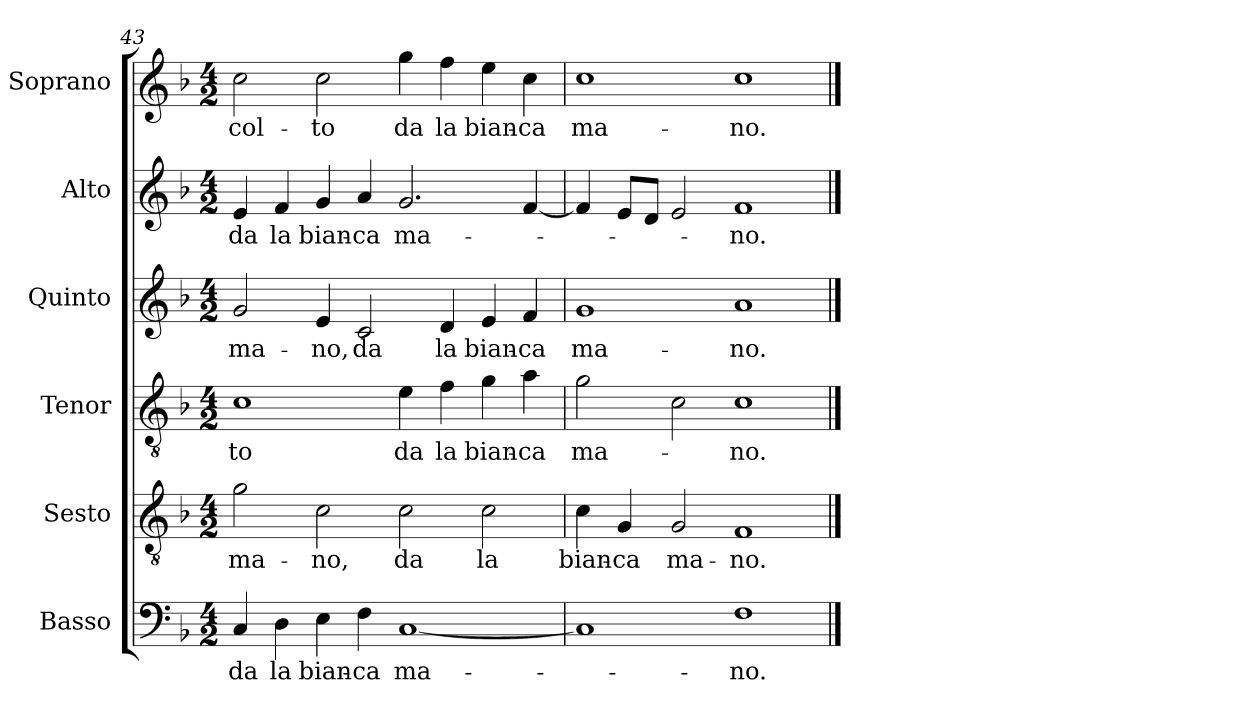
**kern	**text	**kern	**text	**kern	**text	**kern	**text	**kern	**text	**kern	**text
*part6	*part6	*part5	*part5	*part4	*part4	*part3	*part3	*part2	*part2	*part1	*part1
*staff6	*staff6	*staff5	*staff5	*staff4	*staff4	*staff3	*staff3	*staff2	*staff2	*staff1	*staff1
*I"Basso	*	*I"Sesto	*	*I"Tenor	*	*I"Quinto	*	*I"Alto	*	*I"Soprano	*
*	*	*I'T.	*	*I'T.	*	*	*	*I'A.	*	*I'Sop.	*
*clefF4	*	*clefGv2	*	*clefGv2	*	*clefG2	*	*clefG2	*	*clefG2	*
*	*	*ITrd7c12	*	*ITrd7c12	*	*	*	*	*	*	*
*k[b-]	*	*k[b-]	*	*k[b-]	*	*k[b-]	*	*k[b-]	*	*k[b-]	*
*F:	*	*F:	*	*F:	*	*F:	*	*F:	*	*F:	*
*M4/2	*	*M4/2	*	*M4/2	*	*M4/2	*	*M4/2	*	*M4/2	*
=43	=43	=43	=43	=43	=43	=43	=43	=43	=43	=43	=43
!	!LO:LY:b:color=#000000	!	!	!	!	!	!	!	!	!	!
!	!	!	!LO:LY:b:color=#000000	!	!	!	!	!	!	!	!
!	!	!	!	!	!LO:LY:b:color=#000000	!	!	!	!	!	!
!	!	!	!	!	!	!	!LO:LY:b:color=#000000	!	!	!	!
!	!	!	!	!	!	!	!	!	!LO:LY:b:color=#000000	!	!
!	!	!	!	!	!	!	!	!	!	!	!LO:LY:b:color=#000000
4Ci/	da	2Gi\	ma-	1Ci	-to	2gi/	ma-	4ei/	da	2cci\	col-
!	!LO:LY:b:color=#000000	!	!	!	!	!	!	!	!	!	!
!	!	!	!	!	!	!	!	!	!LO:LY:b:color=#000000	!	!
4Di\	la	.	.	.	.	.	.	4fi/	la	.	.
!	!LO:LY:b:color=#000000	!	!	!	!	!	!	!	!	!	!
!	!	!	!LO:LY:b:color=#000000	!	!	!	!	!	!	!	!
!	!	!	!	!	!	!	!LO:LY:b:color=#000000	!	!	!	!
!	!	!	!	!	!	!	!	!	!LO:LY:b:color=#000000	!	!
!	!	!	!	!	!	!	!	!	!	!	!LO:LY:b:color=#000000
4Ei\	bian-	2Ci\	-no,	.	.	4ei/	-no,	4gi/	bian-	2cci\	-to
!	!LO:LY:b:color=#000000	!	!	!	!	!	!	!	!	!	!
!	!	!	!	!	!	!	!LO:LY:b:color=#000000	!	!	!	!
!	!	!	!	!	!	!	!	!	!LO:LY:b:color=#000000	!	!
4Fi\	-ca	.	.	.	.	2ci/	da	4ai/	-ca	.	.
!	!LO:LY:b:color=#000000	!	!	!	!	!	!	!	!	!	!
!	!	!	!LO:LY:b:color=#000000	!	!	!	!	!	!	!	!
!	!	!	!	!	!LO:LY:b:color=#000000	!	!	!	!	!	!
!	!	!	!	!	!	!	!	!	!LO:LY:b:color=#000000	!	!
!	!	!	!	!	!	!	!	!	!	!	!LO:LY:b:color=#000000
[1Ci	ma-	2Ci\	da	4Ei\	da	.	.	2.gi/	ma-	4ggi\	da
!	!	!	!	!	!LO:LY:b:color=#000000	!	!	!	!	!	!
!	!	!	!	!	!	!	!LO:LY:b:color=#000000	!	!	!	!
!	!	!	!	!	!	!	!	!	!	!	!LO:LY:b:color=#000000
.	.	.	.	4Fi\	la	4di/	la	.	.	4ffi\	la
!	!	!	!LO:LY:b:color=#000000	!	!	!	!	!	!	!	!
!	!	!	!	!	!LO:LY:b:color=#000000	!	!	!	!	!	!
!	!	!	!	!	!	!	!LO:LY:b:color=#000000	!	!	!	!
!	!	!	!	!	!	!	!	!	!	!	!LO:LY:b:color=#000000
.	.	2Ci\	la	4Gi\	bian-	4ei/	bian-	.	.	4eei\	bian-
!	!	!	!	!	!LO:LY:b:color=#000000	!	!	!	!	!	!
!	!	!	!	!	!	!	!LO:LY:b:color=#000000	!	!	!	!
!	!	!	!	!	!	!	!	!	!	!	!LO:LY:b:color=#000000
.	.	.	.	4Ai\	-ca	4fi/	-ca	[4fi/	.	4cci\	-ca
=44	=44	=44	=44	=44	=44	=44	=44	=44	=44	=44	=44
!	!	!	!LO:LY:b:color=#000000	!	!	!	!	!	!	!	!
!	!	!	!	!	!LO:LY:b:color=#000000	!	!	!	!	!	!
!	!	!	!	!	!	!	!LO:LY:b:color=#000000	!	!	!	!
!	!	!	!	!	!	!	!	!	!	!	!LO:LY:b:color=#000000
1Ci]	.	4Ci\	bian-	2Gi\	ma-	1gi	ma-	4fi/]	.	1cci	ma-
!	!	!	!LO:LY:b:color=#000000	!	!	!	!	!	!	!	!
.	.	4GGi/	-ca	.	.	.	.	8ei/L	.	.	.
.	.	.	.	.	.	.	.	8di/J	.	.	.
!	!	!	!LO:LY:b:color=#000000	!	!	!	!	!	!	!	!
.	.	2GGi/	ma-	2Ci\	.	.	.	2ei/	.	.	.
!	!LO:LY:b:color=#000000	!	!	!	!	!	!	!	!	!	!
!	!	!	!LO:LY:b:color=#000000	!	!	!	!	!	!	!	!
!	!	!	!	!	!LO:LY:b:color=#000000	!	!	!	!	!	!
!	!	!	!	!	!	!	!LO:LY:b:color=#000000	!	!	!	!
!	!	!	!	!	!	!	!	!	!LO:LY:b:color=#000000	!	!
!	!	!	!	!	!	!	!	!	!	!	!LO:LY:b:color=#000000
1Fi	-no.	1FFi	-no.	1Ci	-no.	1ai	-no.	1fi	-no.	1cci	-no.
==	==	==	==	==	==	==	==	==	==	==	==
*-	*-	*-	*-	*-	*-	*-	*-	*-	*-	*-	*-
